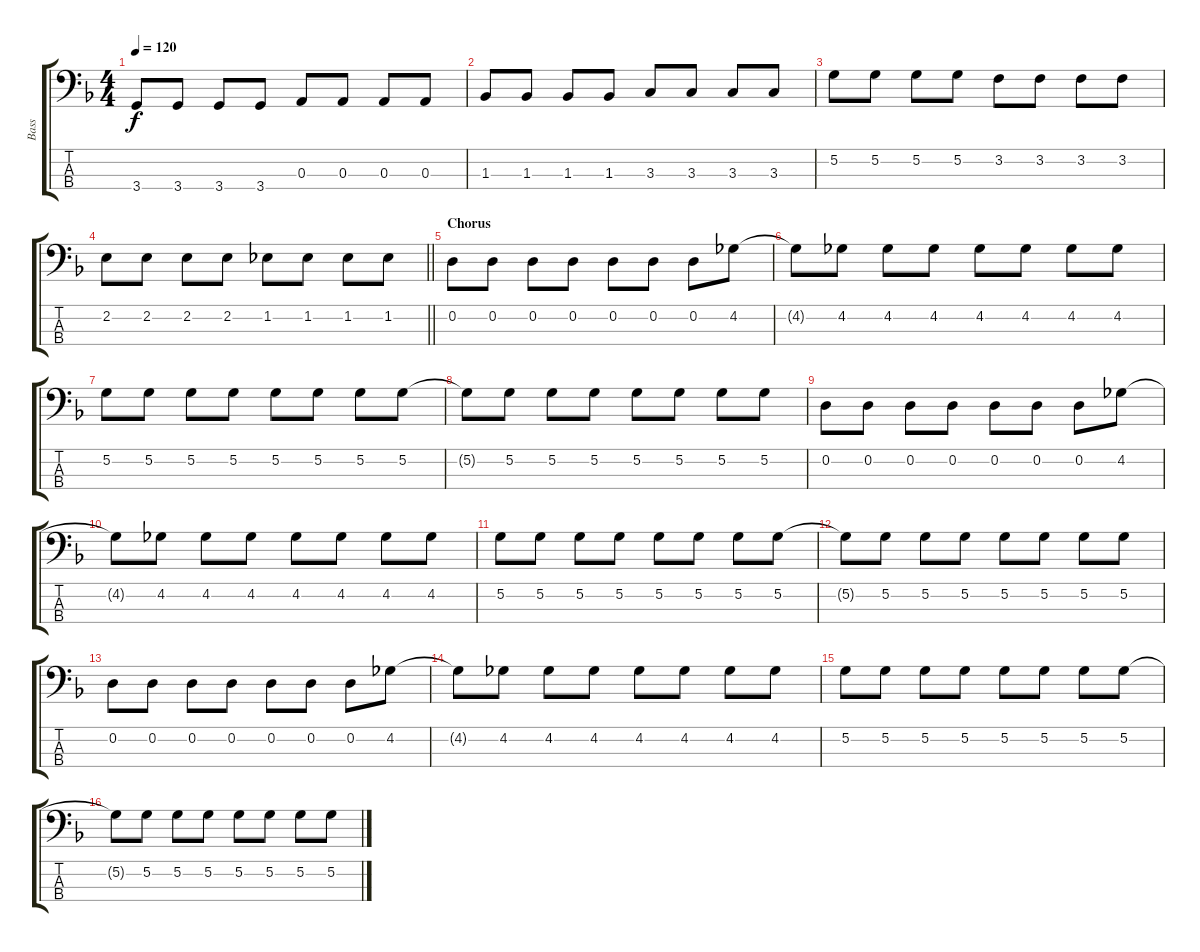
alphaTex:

\track ("Bass" "Bass") {instrument electricbassfinger}
\staff {score tabs}
\tuning (G2 D2 A1 E1) {hide}
\ts (4 4)
\tempo 120
\clef f4
\ks f
3.4.8{dy f} 3.4.8 3.4.8 3.4.8 0.3.8 0.3.8 0.3.8 0.3.8 |
1.3.8 1.3.8 1.3.8 1.3.8 3.3.8 3.3.8 3.3.8 3.3.8 |
5.2.8 5.2.8 5.2.8 5.2.8 3.2.8 3.2.8 3.2.8 3.2.8 |
\barLineRight lightlight
2.2.8 2.2.8 2.2.8 2.2.8 1.2.8 1.2.8 1.2.8 1.2.8 |
\section ("" "Chorus")
0.2.8 0.2.8 0.2.8 0.2.8 0.2.8 0.2.8 0.2.8 4.2.8 |
4.2{t}.8 4.2.8 4.2.8 4.2.8 4.2.8 4.2.8 4.2.8 4.2.8 |
5.2.8 5.2.8 5.2.8 5.2.8 5.2.8 5.2.8 5.2.8 5.2.8 |
5.2{t}.8 5.2.8 5.2.8 5.2.8 5.2.8 5.2.8 5.2.8 5.2.8 |
0.2.8 0.2.8 0.2.8 0.2.8 0.2.8 0.2.8 0.2.8 4.2.8 |
4.2{t}.8 4.2.8 4.2.8 4.2.8 4.2.8 4.2.8 4.2.8 4.2.8 |
5.2.8 5.2.8 5.2.8 5.2.8 5.2.8 5.2.8 5.2.8 5.2.8 |
5.2{t}.8 5.2.8 5.2.8 5.2.8 5.2.8 5.2.8 5.2.8 5.2.8 |
0.2.8 0.2.8 0.2.8 0.2.8 0.2.8 0.2.8 0.2.8 4.2.8 |
4.2{t}.8 4.2.8 4.2.8 4.2.8 4.2.8 4.2.8 4.2.8 4.2.8 |
5.2.8 5.2.8 5.2.8 5.2.8 5.2.8 5.2.8 5.2.8 5.2.8 |
5.2{t}.8 5.2.8 5.2.8 5.2.8 5.2.8 5.2.8 5.2.8 5.2.8
